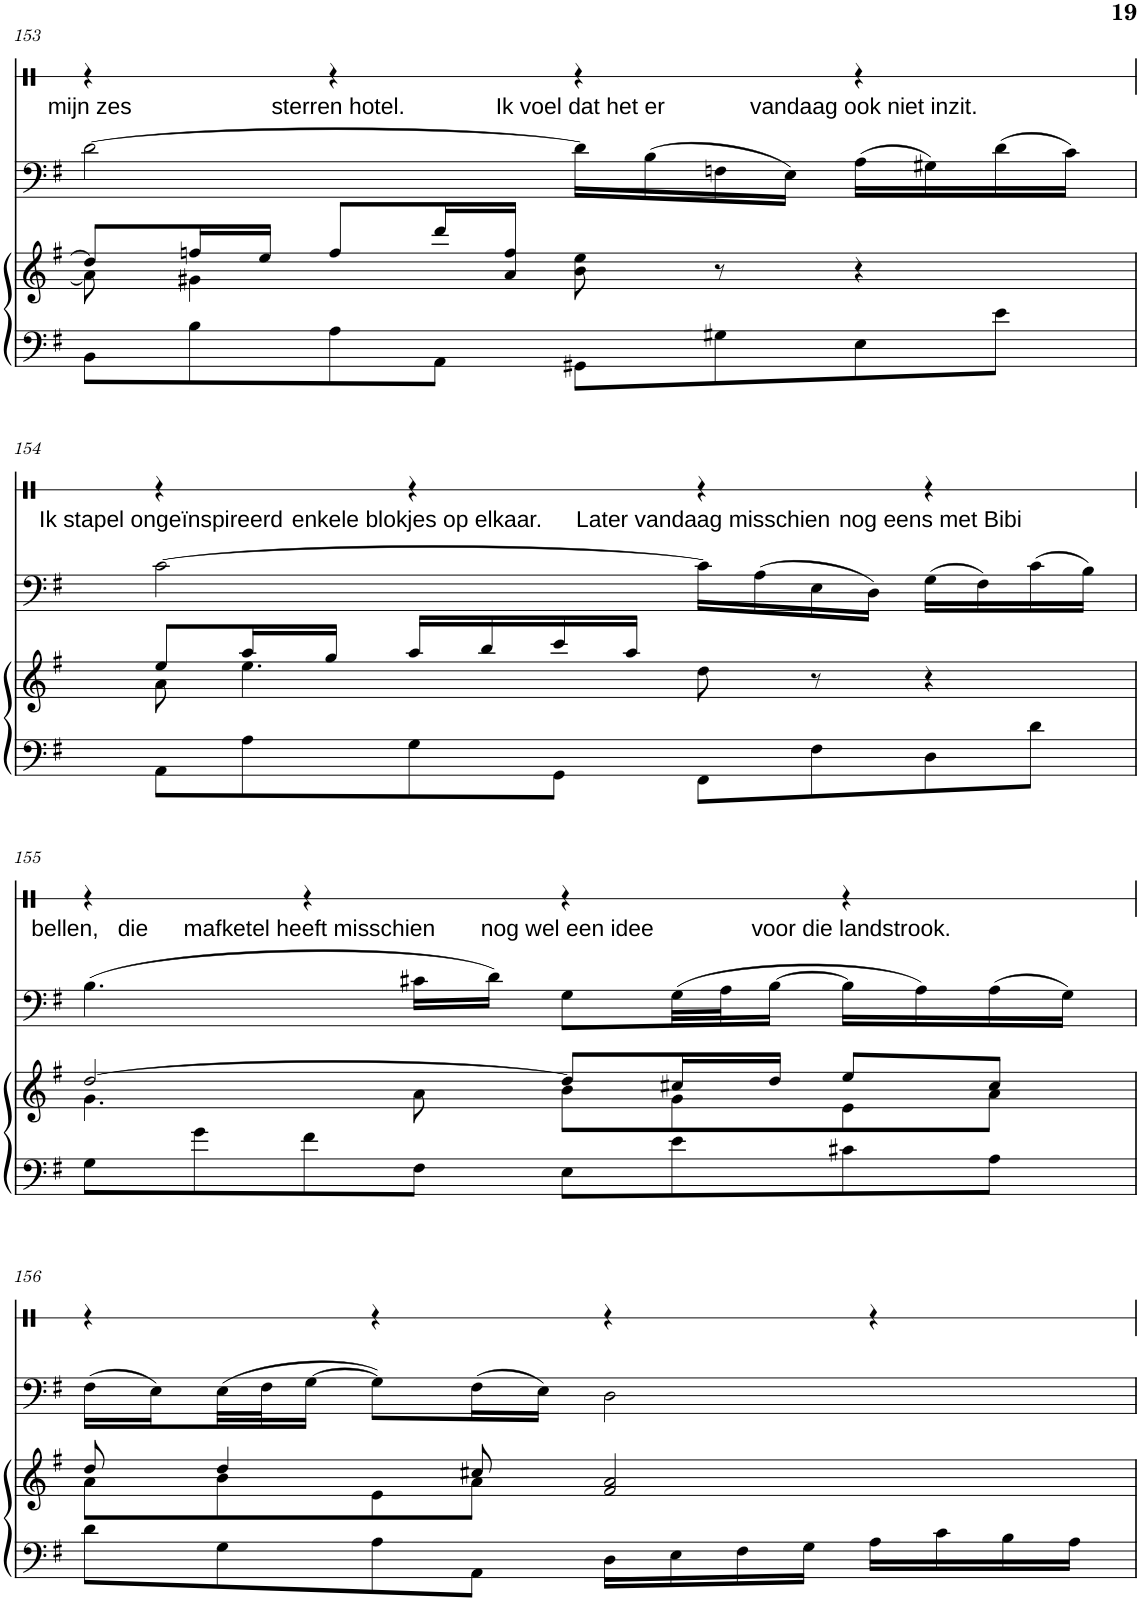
**kern	**kern	**kern	**kern	**text
*part3	*part3	*part2	*part1	*part1
*staff4	*staff3	*staff2	*staff1	*staff1
*I"Piano	*	*I"Cello	*I"Verteller	*
*I'Pno	*	*	*	*
!!LO:PB:g=z
*clefF4	*clefG2	*clefF4	*clefX	*
*k[f#]	*k[f#]	*k[f#]	*k[]	*
*M4/4	*M4/4	*M4/4	*M4/4	*
=153	=153	=153	=153	=153
*	*^	*	*	*
!	!	!	!	!	!LO:LY:b
8BB\L	8dd/L]	8a\]	[2d\	4r	mijn zes
8B\	16ffn/L	4g#X\	.	.	.
.	16ee/JJ	.	.	.	.
!	!	!	!	!	!LO:LY:b
8A\	8ff/L	.	.	4r	sterren hotel.
8AA\J	16ddd/L	2ryy	.	.	.
.	16a/ 16ff/JJ	.	.	.	.
!	!	!	!	!	!LO:LY:b
8GG#X\L	8b\ 8ee\	.	16d\LL]	4r	Ik voel dat het er
.	.	.	(16B\	.	.
8G#X\	8r	.	16Fn\	.	.
.	.	.	16E\JJ)	.	.
!	!	!	!	!	!LO:LY:b
8E\	4r	.	(16A\LL	4r	vandaag ook niet inzit.
.	.	.	16G#X\)	.	.
8e\J	.	8ryy	(16d\	.	.
.	.	.	16c\JJ)	.	.
!!LO:LB:g=z
=154	=154	=154	=154	=154	=154
!	!	!	!	!	!LO:LY:b
8AA\L	8ee/L	8a\	[2c\	4r	Ik stapel ongeïnspireerd
8A\	16aa/L	4.ee\	.	.	.
.	16gg/JJ	.	.	.	.
!	!	!	!	!	!LO:LY:b
8G\	16aa/LL	.	.	4r	enkele blokjes op elkaar.
.	16bb/	.	.	.	.
8GG\J	16ccc/	.	.	.	.
.	16aa/JJ	.	.	.	.
!	!	!	!	!	!LO:LY:b
8FF#\L	8dd\	2ryy	16c\LL]	4r	Later vandaag misschien
.	.	.	(16A\	.	.
8F#\	8r	.	16E\	.	.
.	.	.	16D\JJ)	.	.
!	!	!	!	!	!LO:LY:b
8D\	4r	.	(16G\LL	4r	nog eens met Bibi
.	.	.	16F#\)	.	.
8d\J	.	.	(16c\	.	.
.	.	.	16B\JJ)	.	.
!!LO:LB:g=z
=155	=155	=155	=155	=155	=155
!	!	!	!	!	!LO:LY:b
8G\L	[2dd/	4.g\	(4.B\	4r	bellen, die
8g\	.	.	.	.	.
!	!	!	!	!	!LO:LY:b
8f#\	.	.	.	4r	mafketel heeft misschien
8F#\J	.	8a\	16c#X\LL	.	.
.	.	.	16d\JJ)	.	.
!	!	!	!	!	!LO:LY:b
8E\L	8dd/L]	8b\L	8G\L	4r	nog wel een idee
8e\	16cc#X/L	8g\	(32G\LL	.	.
.	.	.	32A\J	.	.
.	16dd/JJ	.	[16B\JJ	.	.
!	!	!	!	!	!LO:LY:b
8c#X\	8ee/L	8e\	16B\LL]	4r	voor die landstrook.
.	.	.	16A\)	.	.
8A\J	8cc#/J	8a\J	(16A\	.	.
.	.	.	16G\JJ)	.	.
!!LO:LB:g=z
=156	=156	=156	=156	=156	=156
8d\L	8dd/	8a\L	(16F#\LL	4r	.
.	.	.	16E\)	.	.
8G\	4dd/	8b\	(32E\L	.	.
.	.	.	32F#\J	.	.
.	.	.	[16G\JJ	.	.
8A\	.	8e\	8G\L])	4r	.
8AA\J	8cc#X/	8a\J	(16F#\L	.	.
.	.	.	16E\JJ)	.	.
16D\LL	2f#/ 2a/	2ryy	2D\	4r	.
16E\	.	.	.	.	.
16F#\	.	.	.	.	.
16G\JJ	.	.	.	.	.
16A\LL	.	.	.	4r	.
16c\	.	.	.	.	.
16B\	.	.	.	.	.
16A\JJ	.	.	.	.	.
*	*v	*v	*	*	*
=	=	=	=	=
*-	*-	*-	*-	*-
